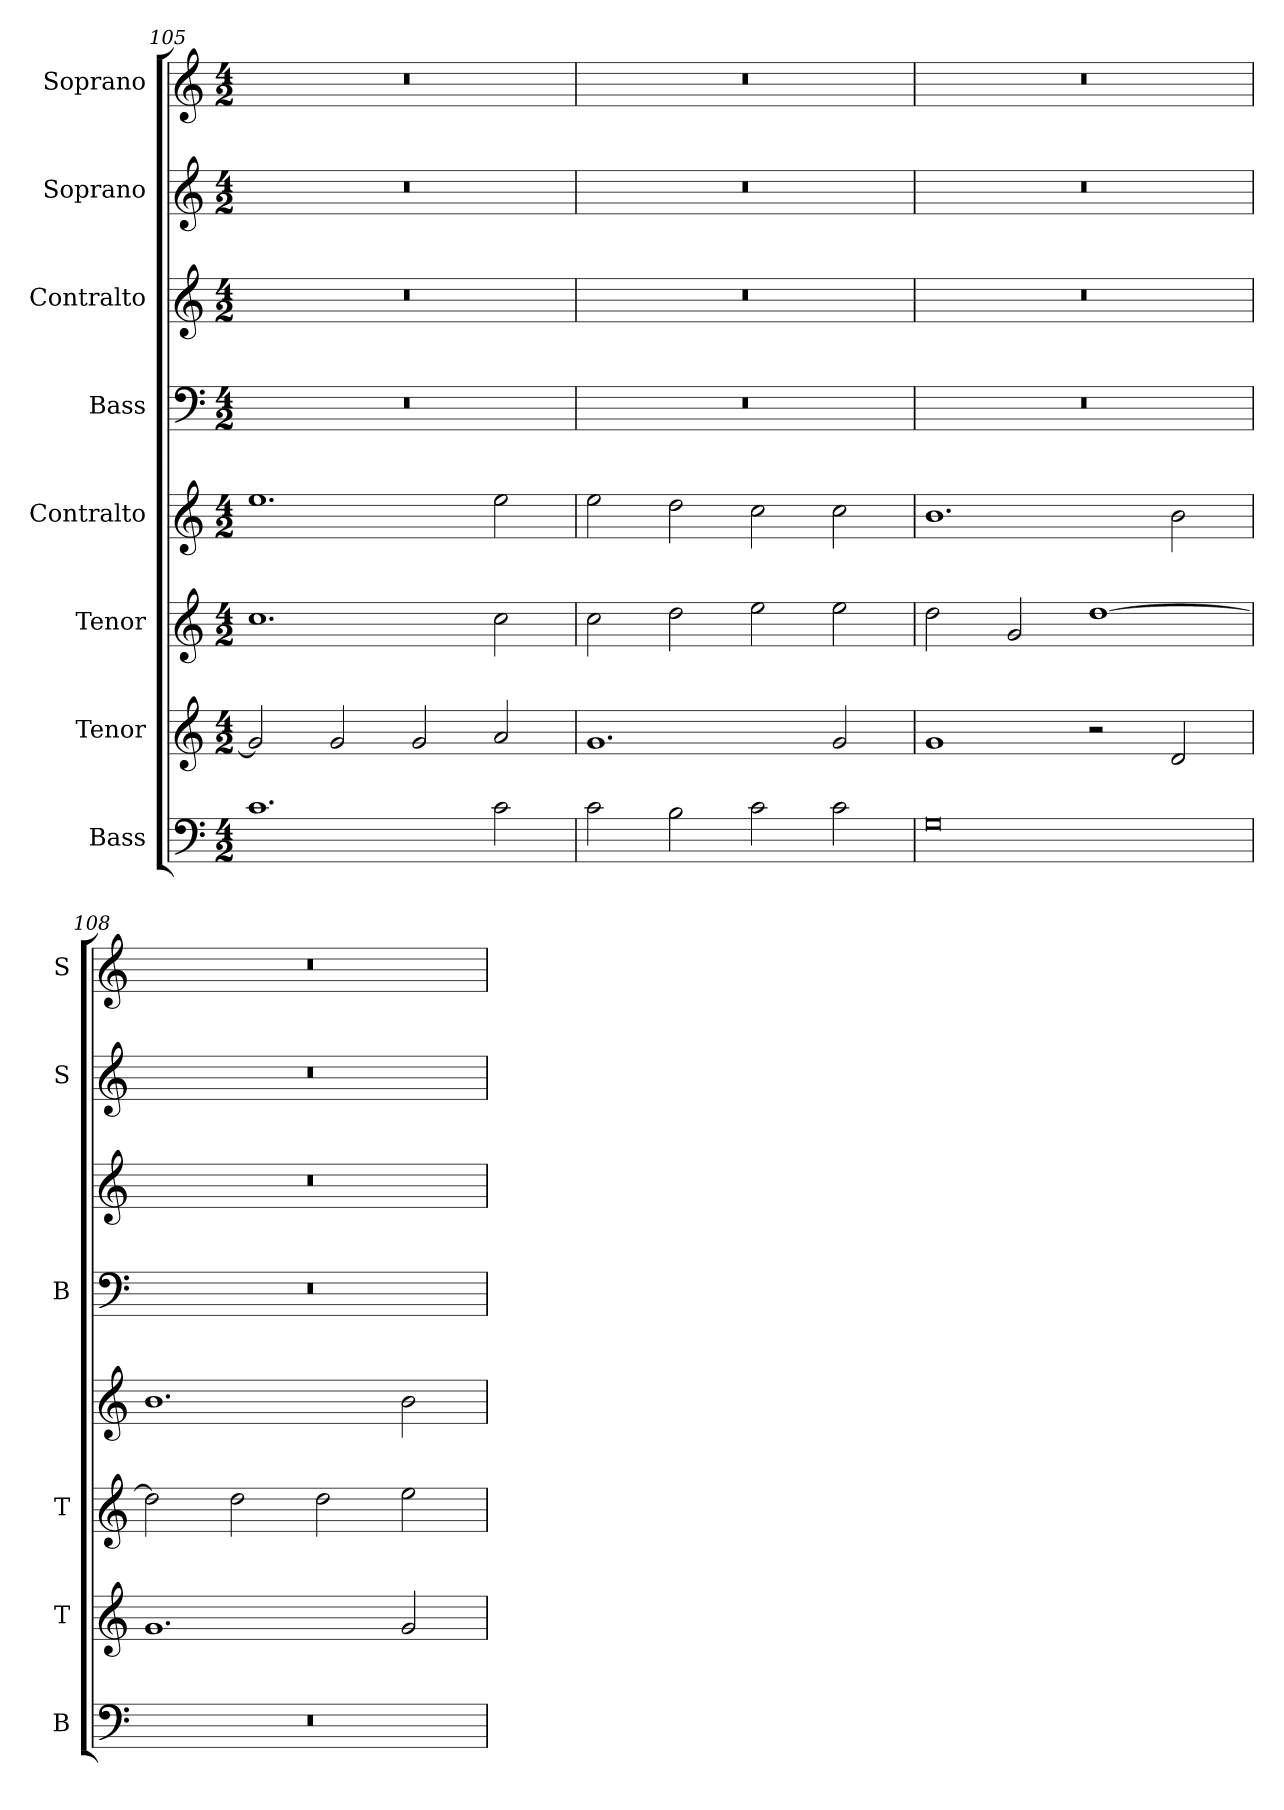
**kern	**kern	**kern	**kern	**kern	**kern	**kern	**kern
*part8	*part7	*part6	*part5	*part4	*part3	*part2	*part1
*staff8	*staff7	*staff6	*staff5	*staff4	*staff3	*staff2	*staff1
*I"Bass	*I"Tenor	*I"Tenor	*I"Contralto	*I"Bass	*I"Contralto	*I"Soprano	*I"Soprano
*I'B	*I'T	*I'T	*	*I'B	*	*I'S	*I'S
*clefF4	*clefG2	*clefG2	*clefG2	*clefF4	*clefG2	*clefG2	*clefG2
*k[]	*k[]	*k[]	*k[]	*k[]	*k[]	*k[]	*k[]
*G:mix	*G:mix	*G:mix	*G:mix	*G:mix	*G:mix	*G:mix	*G:mix
*M4/2	*M4/2	*M4/2	*M4/2	*M4/2	*M4/2	*M4/2	*M4/2
=105	=105	=105	=105	=105	=105	=105	=105
1.c	2g]	1.cc	1.ee	0r	0r	0r	0r
.	2g	.	.	.	.	.	.
.	2g	.	.	.	.	.	.
2c	2a	2cc	2ee	.	.	.	.
=106	=106	=106	=106	=106	=106	=106	=106
2c	1.g	2cc	2ee	0r	0r	0r	0r
2B	.	2dd	2dd	.	.	.	.
2c	.	2ee	2cc	.	.	.	.
2c	2g	2ee	2cc	.	.	.	.
=107	=107	=107	=107	=107	=107	=107	=107
0G	1g	2dd	1.b	0r	0r	0r	0r
.	.	2g	.	.	.	.	.
.	2r	[1dd	.	.	.	.	.
.	2d	.	2b	.	.	.	.
=108	=108	=108	=108	=108	=108	=108	=108
0r	1.g	2dd]	1.b	0r	0r	0r	0r
.	.	2dd	.	.	.	.	.
.	.	2dd	.	.	.	.	.
.	2g	2ee	2b	.	.	.	.
=	=	=	=	=	=	=	=
*-	*-	*-	*-	*-	*-	*-	*-
